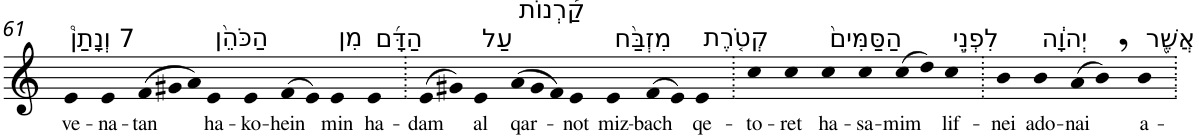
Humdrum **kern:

**kern	**text
*part1	*part1
*staff1	*staff1
*I"Piano	*
*I'Pno	*
!!LO:PB:g=z
*clefG2	*
*k[]	*
=61	=61
!LO:TX:a:t=7 וְנָתַן֩	!
!	!LO:LY:b
4e	ve-
!	!LO:LY:b
4e	-na-
*Xtuplet	*
!	!LO:LY:b
(>12f	-tan
12g#X	.
12a)	.
!LO:TX:a:t=הַכֹּהֵ֨ן	!
!	!LO:LY:b
4e	ha-
!	!LO:LY:b
4e	-ko-
!	!LO:LY:b
(>8f	-hein
8e)	.
!LO:TX:a:t=מִן	!
!	!LO:LY:b
4e	min
!LO:TX:a:t=הַדָּ֜ם	!
!	!LO:LY:b
4e	ha-
=62.	=62.
!	!LO:LY:b
(>8e	-dam
8g#X)	.
!LO:TX:a:t=עַל	!
!	!LO:LY:b
4e	al
!LO:TX:a:t=קַ֠רְנוֹת	!
!	!LO:LY:b
(>12a	qar-
12g#	.
12f)	.
!	!LO:LY:b
4e	-not
!LO:TX:a:t=מִזְבַּ֨ח	!
!	!LO:LY:b
4e	miz-
!	!LO:LY:b
(>8f	-bach
8e)	.
!LO:TX:a:t=קְטֹ֤רֶת	!
!	!LO:LY:b
4e	qe-
=63.	=63.
!	!LO:LY:b
4cc	-to-
!	!LO:LY:b
4cc	-ret
!LO:TX:a:t=הַסַּמִּים֙	!
!	!LO:LY:b
4cc	ha-
!	!LO:LY:b
4cc	-sa-
!	!LO:LY:b
(>8cc	-mim
8dd)	.
!LO:TX:a:t=לִפְנֵ֣י	!
!	!LO:LY:b
4cc	lif-
=64.	=64.
!	!LO:LY:b
4b	-nei
!LO:TX:a:t=יְהוָ֔ה	!
!	!LO:LY:b
4b	ado-
!	!LO:LY:b
(>8a	-nai
8b,)	.
!LO:TX:a:t=אֲשֶׁ֖ר	!
!	!LO:LY:b
4b	a-
=.	=.
*-	*-
